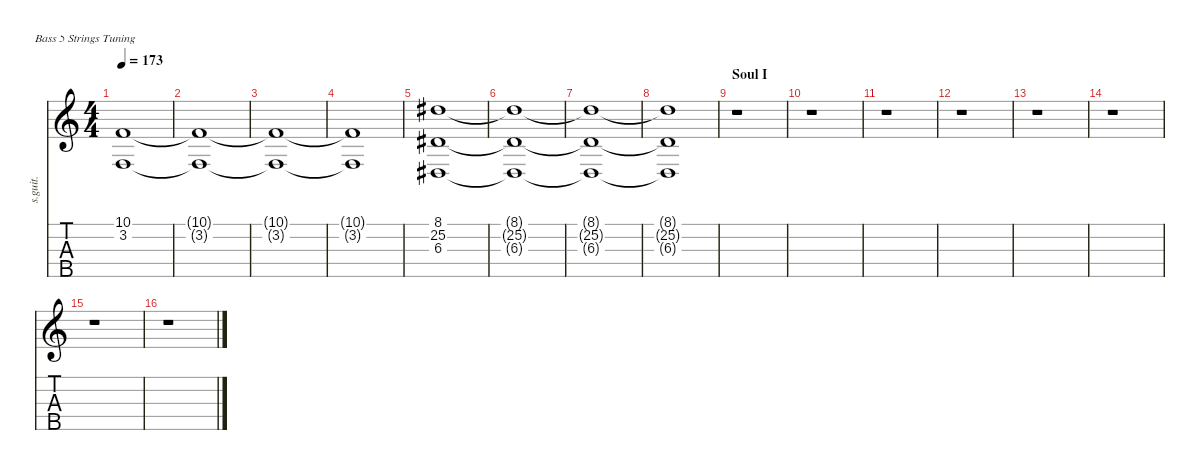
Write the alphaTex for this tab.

\defaultSystemsLayout 4
\hideDynamics
\bracketExtendMode nobrackets
\track ("Synthetizer #3 (Left Hand)" "s.guit.") {instrument lead1square}
\staff {score tabs}
\tuning (G2 D2 A1 E1 B0)
\displaytranspose 12
\ts (4 4)
\tempo 173
\clef g2
\ks c
(3.2 10.1).1{lyrics (0 "") lyrics (1 "") lyrics (2 "") lyrics (3 "") lyrics (4 "") dy p} |
(3.2{t} 10.1{t}).1{lyrics (0 "") lyrics (1 "") lyrics (2 "") lyrics (3 "") lyrics (4 "")} |
(3.2{t} 10.1{t}).1{lyrics (0 "") lyrics (1 "") lyrics (2 "") lyrics (3 "") lyrics (4 "")} |
(3.2{t} 10.1{t}).1{lyrics (0 "") lyrics (1 "") lyrics (2 "") lyrics (3 "") lyrics (4 "")} |
(8.1{acc #} 6.3{acc #} 25.2{acc #}).1{lyrics (0 "") lyrics (1 "") lyrics (2 "") lyrics (3 "") lyrics (4 "")} |
(25.2{t acc #} 8.1{t acc #} 6.3{t acc #}).1{lyrics (0 "") lyrics (1 "") lyrics (2 "") lyrics (3 "") lyrics (4 "")} |
(25.2{t acc #} 8.1{t acc #} 6.3{t acc #}).1{lyrics (0 "") lyrics (1 "") lyrics (2 "") lyrics (3 "") lyrics (4 "")} |
(25.2{t acc #} 8.1{t acc #} 6.3{t acc #}).1{lyrics (0 "") lyrics (1 "") lyrics (2 "") lyrics (3 "") lyrics (4 "")} |
\section ("" "Soul I")
r.1 |
r.1 |
r.1 |
r.1 |
r.1 |
r.1 |
r.1 |
r.1
